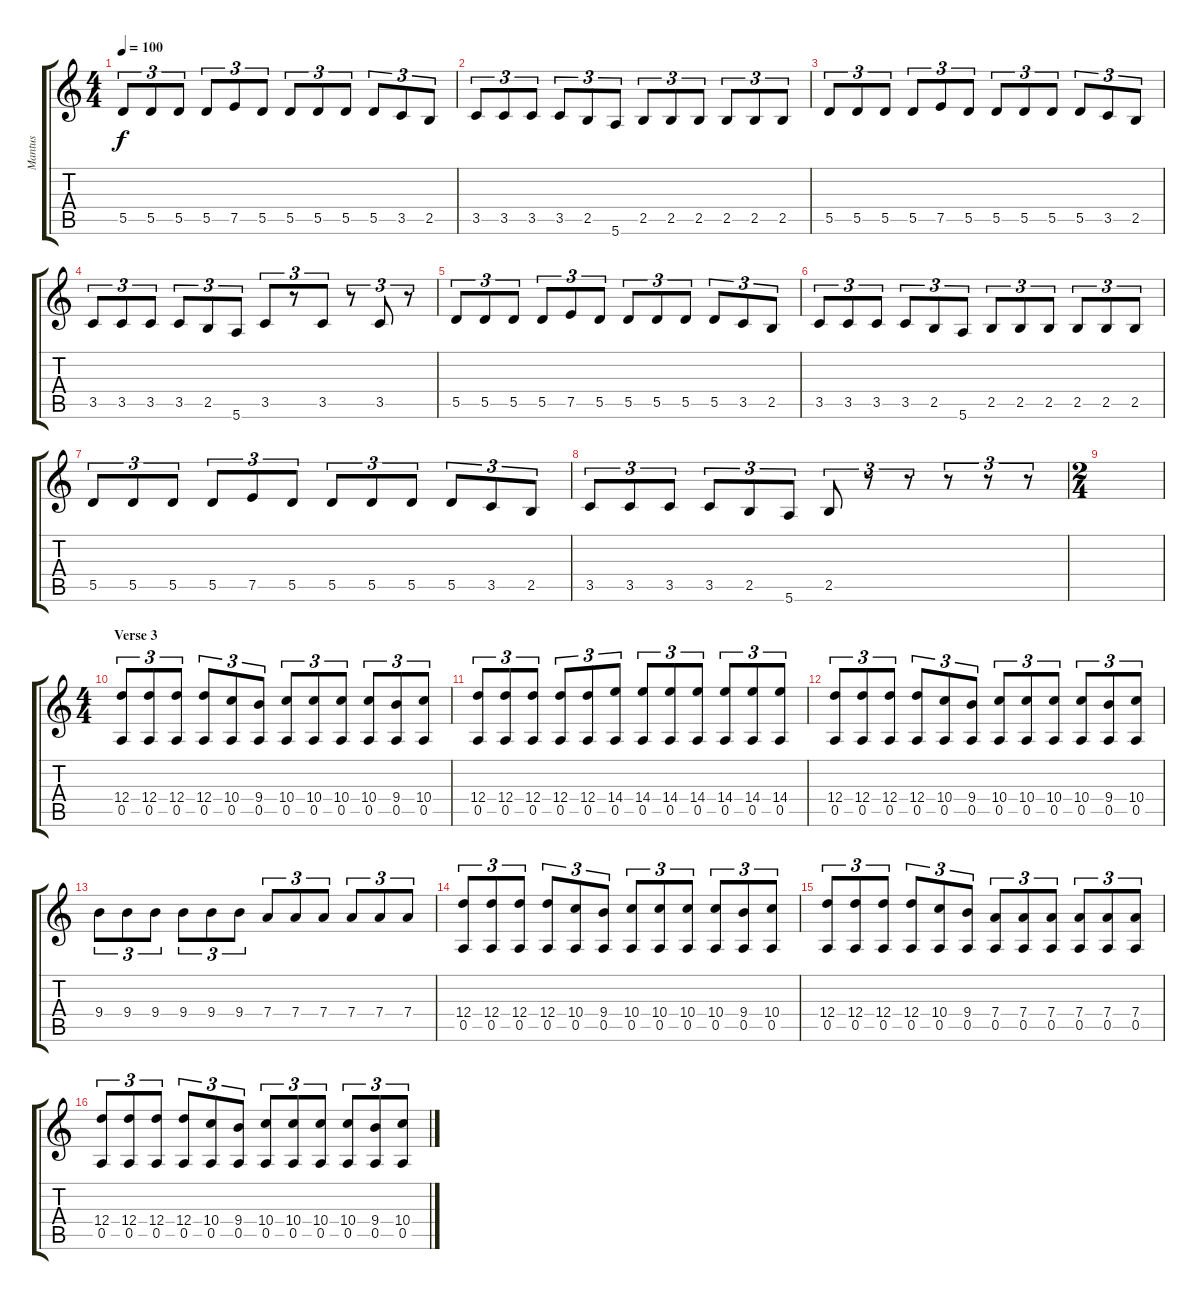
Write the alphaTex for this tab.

\track ("Mantus" "Mantus") {instrument distortionguitar}
\staff {score tabs}
\tuning (E4 B3 G3 D3 A2 E2) {hide}
\ts (4 4)
\tempo 100
\clef g2
\ks c
5.5.8{tu (3 2) dy f} 5.5.8{tu (3 2)} 5.5.8{tu (3 2)} 5.5.8{tu (3 2)} 7.5.8{tu (3 2)} 5.5.8{tu (3 2)} 5.5.8{tu (3 2)} 5.5.8{tu (3 2)} 5.5.8{tu (3 2)} 5.5.8{tu (3 2)} 3.5.8{tu (3 2)} 2.5.8{tu (3 2)} |
3.5.8{tu (3 2)} 3.5.8{tu (3 2)} 3.5.8{tu (3 2)} 3.5.8{tu (3 2)} 2.5.8{tu (3 2)} 5.6.8{tu (3 2)} 2.5.8{tu (3 2)} 2.5.8{tu (3 2)} 2.5.8{tu (3 2)} 2.5.8{tu (3 2)} 2.5.8{tu (3 2)} 2.5.8{tu (3 2)} |
5.5.8{tu (3 2)} 5.5.8{tu (3 2)} 5.5.8{tu (3 2)} 5.5.8{tu (3 2)} 7.5.8{tu (3 2)} 5.5.8{tu (3 2)} 5.5.8{tu (3 2)} 5.5.8{tu (3 2)} 5.5.8{tu (3 2)} 5.5.8{tu (3 2)} 3.5.8{tu (3 2)} 2.5.8{tu (3 2)} |
3.5.8{tu (3 2)} 3.5.8{tu (3 2)} 3.5.8{tu (3 2)} 3.5.8{tu (3 2)} 2.5.8{tu (3 2)} 5.6.8{tu (3 2)} 3.5.8{tu (3 2)} r.8{tu (3 2)} 3.5.8{tu (3 2)} r.8{tu (3 2)} 3.5.8{tu (3 2)} r.8{tu (3 2)} |
5.5.8{tu (3 2)} 5.5.8{tu (3 2)} 5.5.8{tu (3 2)} 5.5.8{tu (3 2)} 7.5.8{tu (3 2)} 5.5.8{tu (3 2)} 5.5.8{tu (3 2)} 5.5.8{tu (3 2)} 5.5.8{tu (3 2)} 5.5.8{tu (3 2)} 3.5.8{tu (3 2)} 2.5.8{tu (3 2)} |
3.5.8{tu (3 2)} 3.5.8{tu (3 2)} 3.5.8{tu (3 2)} 3.5.8{tu (3 2)} 2.5.8{tu (3 2)} 5.6.8{tu (3 2)} 2.5.8{tu (3 2)} 2.5.8{tu (3 2)} 2.5.8{tu (3 2)} 2.5.8{tu (3 2)} 2.5.8{tu (3 2)} 2.5.8{tu (3 2)} |
5.5.8{tu (3 2)} 5.5.8{tu (3 2)} 5.5.8{tu (3 2)} 5.5.8{tu (3 2)} 7.5.8{tu (3 2)} 5.5.8{tu (3 2)} 5.5.8{tu (3 2)} 5.5.8{tu (3 2)} 5.5.8{tu (3 2)} 5.5.8{tu (3 2)} 3.5.8{tu (3 2)} 2.5.8{tu (3 2)} |
3.5.8{tu (3 2)} 3.5.8{tu (3 2)} 3.5.8{tu (3 2)} 3.5.8{tu (3 2)} 2.5.8{tu (3 2)} 5.6.8{tu (3 2)} 2.5.8{tu (3 2)} r.8{tu (3 2)} r.8{tu (3 2)} r.8{tu (3 2)} r.8{tu (3 2)} r.8{tu (3 2)} |
\ts (2 4)
|
\ts (4 4)
\section ("" "Verse 3")
(12.4 0.5).8{tu (3 2)} (12.4 0.5).8{tu (3 2)} (12.4 0.5).8{tu (3 2)} (12.4 0.5).8{tu (3 2)} (10.4 0.5).8{tu (3 2)} (9.4 0.5).8{tu (3 2)} (10.4 0.5).8{tu (3 2)} (10.4 0.5).8{tu (3 2)} (10.4 0.5).8{tu (3 2)} (10.4 0.5).8{tu (3 2)} (9.4 0.5).8{tu (3 2)} (10.4 0.5).8{tu (3 2)} |
(12.4 0.5).8{tu (3 2)} (12.4 0.5).8{tu (3 2)} (12.4 0.5).8{tu (3 2)} (12.4 0.5).8{tu (3 2)} (12.4 0.5).8{tu (3 2)} (14.4 0.5).8{tu (3 2)} (14.4 0.5).8{tu (3 2)} (14.4 0.5).8{tu (3 2)} (14.4 0.5).8{tu (3 2)} (14.4 0.5).8{tu (3 2)} (14.4 0.5).8{tu (3 2)} (14.4 0.5).8{tu (3 2)} |
(12.4 0.5).8{tu (3 2)} (12.4 0.5).8{tu (3 2)} (12.4 0.5).8{tu (3 2)} (12.4 0.5).8{tu (3 2)} (10.4 0.5).8{tu (3 2)} (9.4 0.5).8{tu (3 2)} (10.4 0.5).8{tu (3 2)} (10.4 0.5).8{tu (3 2)} (10.4 0.5).8{tu (3 2)} (10.4 0.5).8{tu (3 2)} (9.4 0.5).8{tu (3 2)} (10.4 0.5).8{tu (3 2)} |
9.4.8{tu (3 2)} 9.4.8{tu (3 2)} 9.4.8{tu (3 2)} 9.4.8{tu (3 2)} 9.4.8{tu (3 2)} 9.4.8{tu (3 2)} 7.4.8{tu (3 2)} 7.4.8{tu (3 2)} 7.4.8{tu (3 2)} 7.4.8{tu (3 2)} 7.4.8{tu (3 2)} 7.4.8{tu (3 2)} |
(12.4 0.5).8{tu (3 2)} (12.4 0.5).8{tu (3 2)} (12.4 0.5).8{tu (3 2)} (12.4 0.5).8{tu (3 2)} (10.4 0.5).8{tu (3 2)} (9.4 0.5).8{tu (3 2)} (10.4 0.5).8{tu (3 2)} (10.4 0.5).8{tu (3 2)} (10.4 0.5).8{tu (3 2)} (10.4 0.5).8{tu (3 2)} (9.4 0.5).8{tu (3 2)} (10.4 0.5).8{tu (3 2)} |
(12.4 0.5).8{tu (3 2)} (12.4 0.5).8{tu (3 2)} (12.4 0.5).8{tu (3 2)} (12.4 0.5).8{tu (3 2)} (10.4 0.5).8{tu (3 2)} (9.4 0.5).8{tu (3 2)} (7.4 0.5).8{tu (3 2)} (7.4 0.5).8{tu (3 2)} (7.4 0.5).8{tu (3 2)} (7.4 0.5).8{tu (3 2)} (7.4 0.5).8{tu (3 2)} (7.4 0.5).8{tu (3 2)} |
(12.4 0.5).8{tu (3 2)} (12.4 0.5).8{tu (3 2)} (12.4 0.5).8{tu (3 2)} (12.4 0.5).8{tu (3 2)} (10.4 0.5).8{tu (3 2)} (9.4 0.5).8{tu (3 2)} (10.4 0.5).8{tu (3 2)} (10.4 0.5).8{tu (3 2)} (10.4 0.5).8{tu (3 2)} (10.4 0.5).8{tu (3 2)} (9.4 0.5).8{tu (3 2)} (10.4 0.5).8{tu (3 2)}
